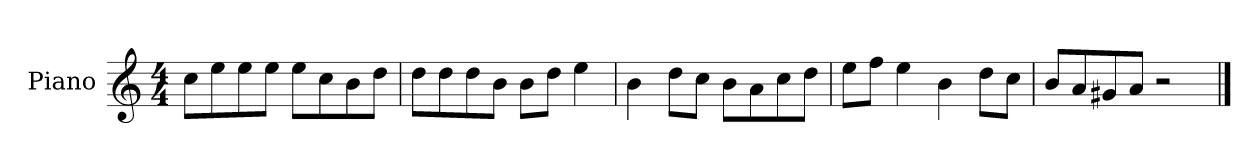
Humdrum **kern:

**kern
*part1
*staff1
*I"Piano
*I'P-no
*clefG2
*k[]
*M4/4
*MM90
=1
8cc\L
8ee\
8ee\
8ee\J
8ee\L
8cc\
8b\
8dd\J
=2
8dd\L
8dd\
8dd\
8b\J
8b\L
8dd\J
4ee\
=3
4b\
8dd\L
8cc\J
8b\L
8a\
8cc\
8dd\J
=4
8ee\L
8ff\J
4ee\
4b\
8dd\L
8cc\J
=5
8b/L
8a/
8g#X/
8a/J
2r
==
*-
